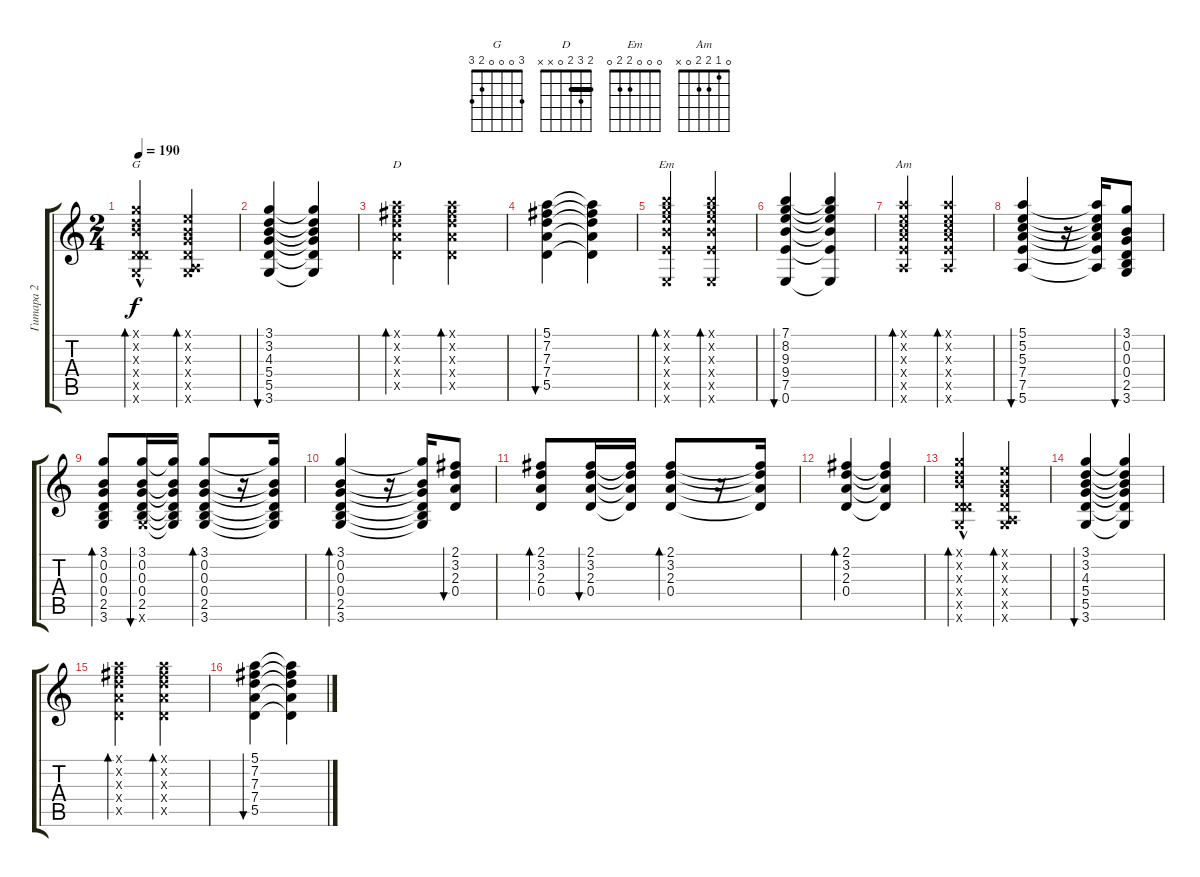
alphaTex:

\track ("Гитара 2" "Гитара 2") {instrument electricguitarmuted}
\staff {score tabs}
\tuning (E4 B3 G3 D3 A2 E2) {hide}
\chord ("G" 3 0 0 0 2 3)
\chord ("D" 2 3 2 0 x x) {barre 2}
\chord ("Em" 0 0 0 2 2 0)
\chord ("Am" 0 1 2 2 0 x)
\ts (2 4)
\tempo 190
\clef g2
\ks c
(3.1{x} 3.2{x} 4.3{hac x} 0.4{x} 5.5{x} 3.6{x}).4{bd 60 ch "G" dy f} (0.1{x} 0.2{x} 0.3{x} 0.4{x} 0.5{x} 3.6{x}).4{bd 60} |
(3.1 3.2 4.3 5.4 5.5 3.6).4{bu 60} (3.1{t} 3.2{t} 4.3{t} 5.4{t} 5.5{t} 3.6{t}).4 |
(5.1{x} 7.2{x} 7.3{x} 7.4{x} 5.5{x}).4{bd 60 ch "D"} (5.1{x} 7.2{x} 7.3{x} 7.4{x} 5.5{x}).4{bd 60} |
(5.1 7.2 7.3 7.4 5.5).4{bu 60} (5.1{t} 7.2{t} 7.3{t} 7.4{t} 5.5{t}).4 |
(7.1{x} 8.2{x} 9.3{x} 9.4{x} 7.5{x} 0.6{x}).4{bd 60 ch "Em"} (7.1{x} 8.2{x} 9.3{x} 9.4{x} 7.5{x} 0.6{x}).4{bd 60} |
(7.1 8.2 9.3 9.4 7.5 0.6).4{bu 60} (7.1{t} 8.2{t} 9.3{t} 9.4{t} 7.5{t} 0.6{t}).4 |
(5.1{x} 5.2{x} 5.3{x} 7.4{x} 7.5{x} 5.6{x}).4{bd 60 ch "Am"} (5.1{x} 5.2{x} 5.3{x} 7.4{x} 7.5{x} 5.6{x}).4{bd 60} |
(5.1 5.2 5.3 7.4 7.5 5.6).4{bu 60} r.16 (5.1{t} 5.2{t} 5.3{t} 7.4{t} 7.5{t} 5.6{t}).16 (3.1 0.2 0.3 0.4 2.5 3.6).8{bu 60} |
(3.1 0.2 0.3 0.4 2.5 3.6).8{bd 60} (3.1 0.2 0.3 0.4 2.5 3.6{x}).16{bu 60} (3.1{t} 0.2{t} 0.3{t} 0.4{t} 2.5{t} 3.6{t}).16 (3.1 0.2 0.3 0.4 2.5 3.6).8{bd 60} r.16 (3.1{t} 0.2{t} 0.3{t} 0.4{t} 2.5{t} 3.6{t}).16 |
(3.1 0.2 0.3 0.4 2.5 3.6).4{bd 60} r.16 (3.1{t} 0.2{t} 0.3{t} 0.4{t} 2.5{t} 3.6{t}).16 (2.1 3.2 2.3 0.4).8{bu 60} |
(2.1 3.2 2.3 0.4).8{bd 60} (2.1 3.2 2.3 0.4).16{bu 60} (2.1{t} 3.2{t} 2.3{t} 0.4{t}).16 (2.1 3.2 2.3 0.4).8{bd 60} r.16 (2.1{t} 3.2{t} 2.3{t} 0.4{t}).16 |
(2.1 3.2 2.3 0.4).4{bd 60} (2.1{t} 3.2{t} 2.3{t} 0.4{t}).4 |
(3.1{x} 3.2{x} 4.3{hac x} 0.4{x} 5.5{x} 3.6{x}).4{bd 60} (0.1{x} 0.2{x} 0.3{x} 0.4{x} 0.5{x} 3.6{x}).4{bd 60} |
(3.1 3.2 4.3 5.4 5.5 3.6).4{bu 60} (3.1{t} 3.2{t} 4.3{t} 5.4{t} 5.5{t} 3.6{t}).4 |
(5.1{x} 7.2{x} 7.3{x} 7.4{x} 5.5{x}).4{bd 60} (5.1{x} 7.2{x} 7.3{x} 7.4{x} 5.5{x}).4{bd 60} |
(5.1 7.2 7.3 7.4 5.5).4{bu 60} (5.1{t} 7.2{t} 7.3{t} 7.4{t} 5.5{t}).4
